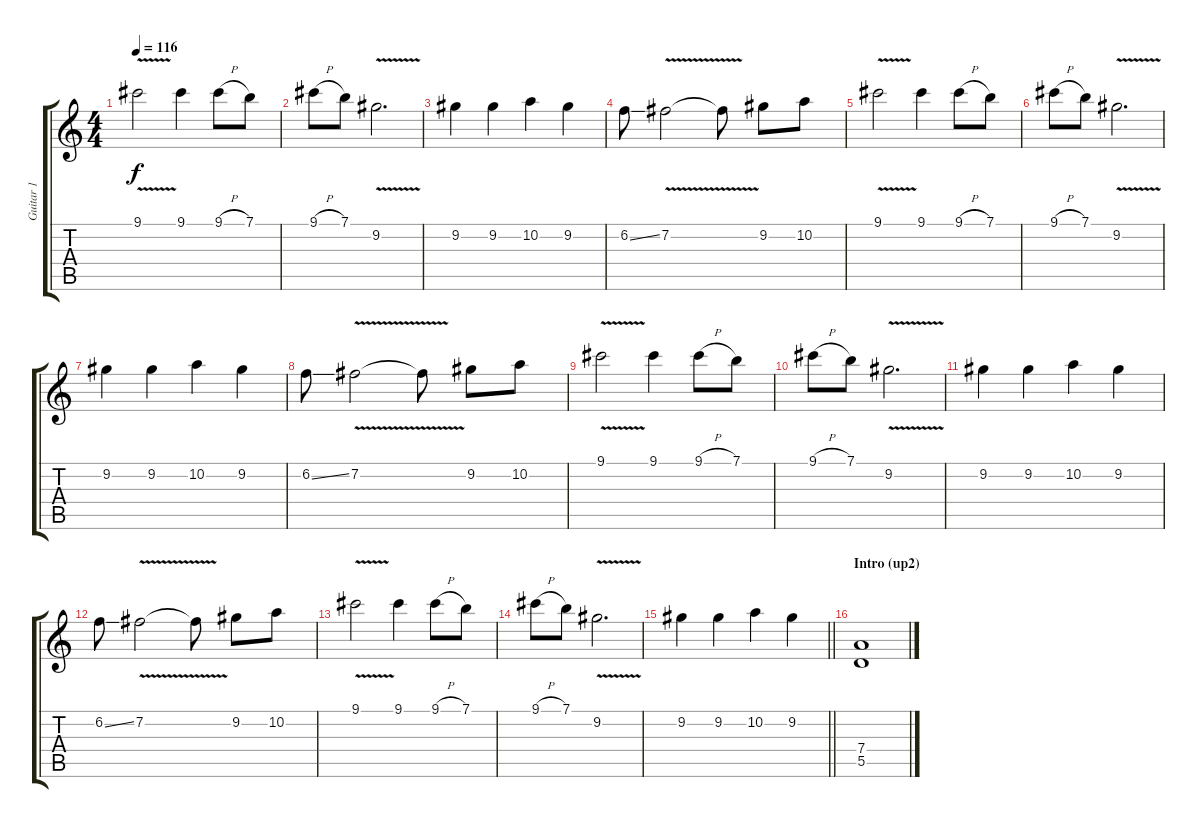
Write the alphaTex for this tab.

\track ("Guitar 1" "Guitar 1") {instrument acousticguitarsteel}
\staff {score tabs}
\tuning (E4 B3 G3 D3 A2 E2) {hide}
\ts (4 4)
\tempo 116
\clef g2
\ks c
9.1{v}.2{dy f} 9.1.4 9.1{h}.8 7.1.8 |
9.1{h}.8 7.1.8 9.2{v}.2{d} |
9.2.4 9.2.4 10.2.4 9.2.4 |
6.2{ss}.8 7.2{v}.2 7.2{t}.8 9.2.8 10.2.8 |
9.1{v}.2 9.1.4 9.1{h}.8 7.1.8 |
9.1{h}.8 7.1.8 9.2{v}.2{d} |
9.2.4 9.2.4 10.2.4 9.2.4 |
6.2{ss}.8 7.2{v}.2 7.2{t}.8 9.2.8 10.2.8 |
9.1{v}.2 9.1.4 9.1{h}.8 7.1.8 |
9.1{h}.8 7.1.8 9.2{v}.2{d} |
9.2.4 9.2.4 10.2.4 9.2.4 |
6.2{ss}.8 7.2{v}.2 7.2{t}.8 9.2.8 10.2.8 |
9.1{v}.2 9.1.4 9.1{h}.8 7.1.8 |
9.1{h}.8 7.1.8 9.2{v}.2{d} |
\barLineRight lightlight
9.2.4 9.2.4 10.2.4 9.2.4 |
\section ("" "Intro (up2)")
(7.4 5.5).1{volume 13 instrument distortionguitar}
